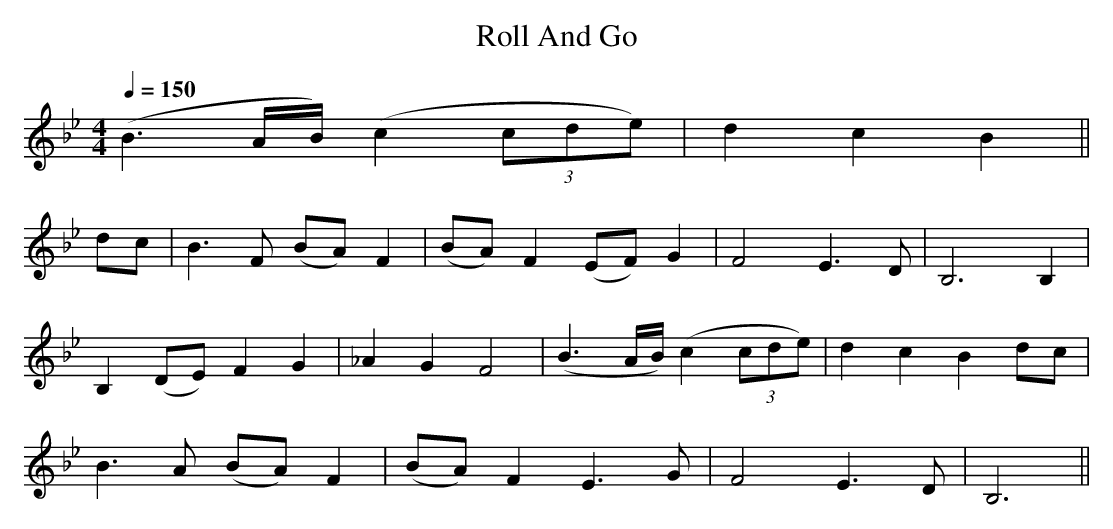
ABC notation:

X:1
T:Roll And Go
M:4/4
L:1/8
Q:1/4=150
K:Bb
(B3A/B/) (c2(3cde)|d2c2 B2||
dc|\
B3F (BA)F2|(BA)F2 (EF)G2|F4 E3D|B,6 B,2|
B,2(DE) F2G2|_A2G2 F4|(B3A/B/) (c2(3cde)|d2c2 B2dc|
B3A (BA)F2|(BA)F2  E3  G|F4 E3D|B,6||
